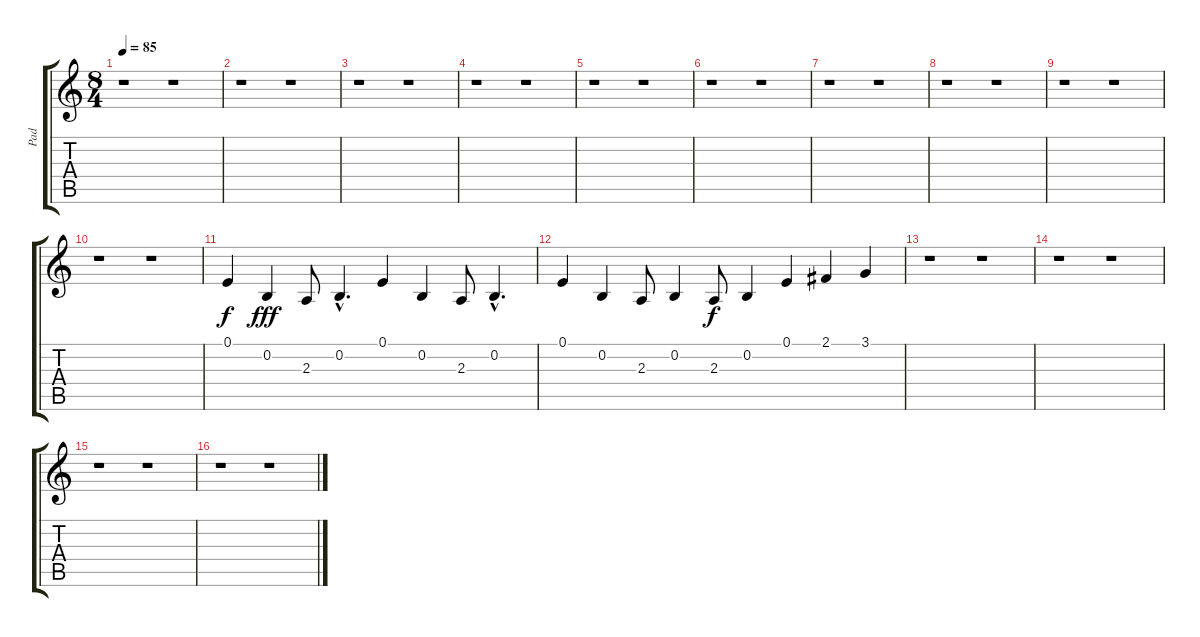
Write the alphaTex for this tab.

\track ("Pad" "Pad") {instrument pad8sweep}
\staff {score tabs}
\tuning (E4 B3 G3 D3 A2 E2) {hide}
\ts (8 4)
\tempo 85
\clef g2
\ks c
r.1{dy f} r.1 |
r.1 r.1 |
r.1 r.1 |
r.1 r.1 |
r.1 r.1 |
r.1 r.1 |
r.1 r.1 |
r.1 r.1 |
r.1 r.1 |
r.1 r.1 |
0.1.4 0.2.4{dy fff} 2.3.8 0.2{hac}.4{d} 0.1.4 0.2.4 2.3.8 0.2{hac}.4{d} |
0.1.4 0.2.4 2.3.8 0.2.4 2.3.8{dy f} 0.2.4 0.1.4 2.1.4 3.1.4 |
r.1 r.1 |
r.1 r.1 |
r.1 r.1 |
r.1 r.1
